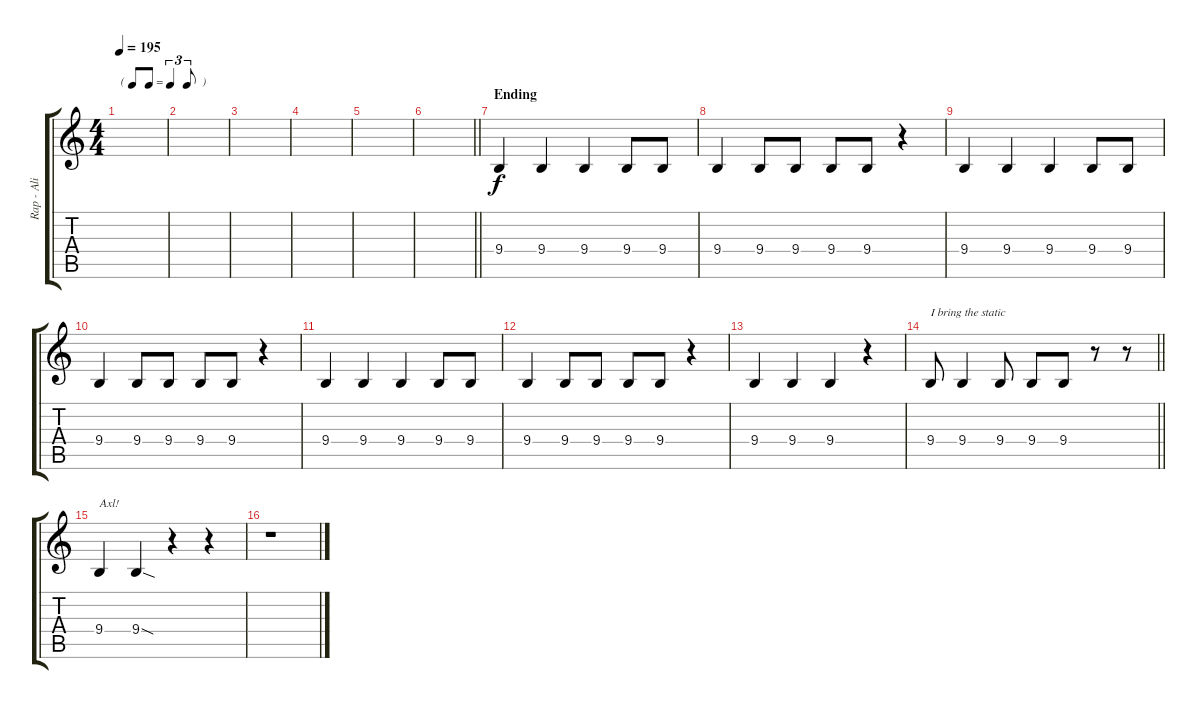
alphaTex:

\track ("Rap - Ali" "Rap - Ali") {instrument altosax}
\staff {score tabs}
\tuning (E4 B3 G3 D3 A2 E2) {hide}
\ts (4 4)
\tf triplet8th
\tempo 195
\clef g2
\ks c
|
|
|
|
|
\barLineRight lightlight
|
\section ("" "Ending")
9.4.4 9.4.4 9.4.4 9.4.8 9.4.8 |
9.4.4 9.4.8 9.4.8 9.4.8 9.4.8 r.4 |
9.4.4 9.4.4 9.4.4 9.4.8 9.4.8 |
9.4.4 9.4.8 9.4.8 9.4.8 9.4.8 r.4 |
9.4.4 9.4.4 9.4.4 9.4.8 9.4.8 |
9.4.4 9.4.8 9.4.8 9.4.8 9.4.8 r.4 |
9.4.4 9.4.4 9.4.4 r.4 |
\barLineRight lightlight
9.4.8{txt "I bring the static"} 9.4.4 9.4.8 9.4.8 9.4.8 r.8 r.8 |
9.4.4{txt "Axl!"} 9.4{sod}.4 r.4 r.4 |
r.1
